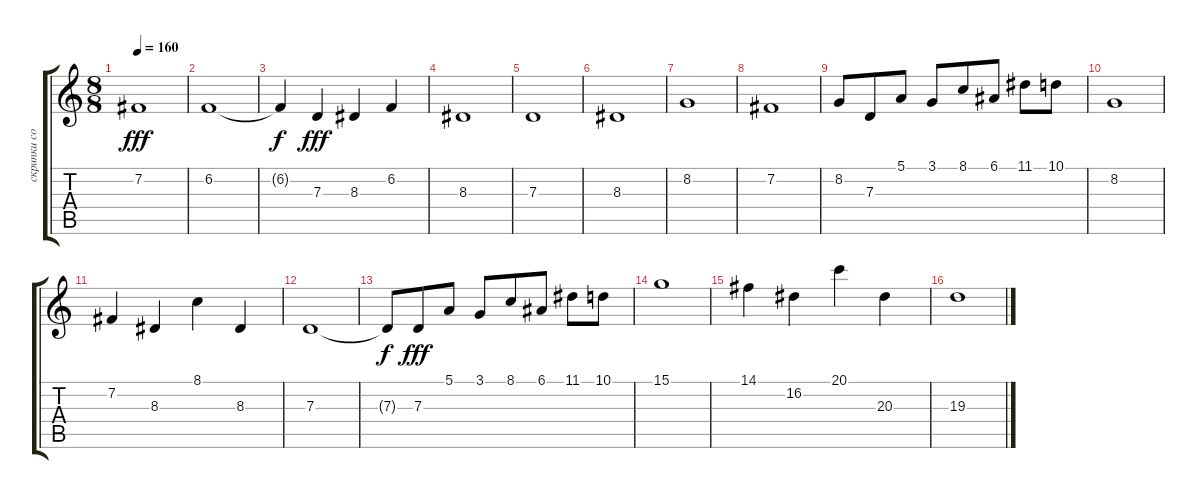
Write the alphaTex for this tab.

\track ("скрипки соло" "скрипки со") {instrument stringensemble1}
\staff {score tabs}
\tuning (E4 B3 G3 D3 A2 E2) {hide}
\ts (8 8)
\tempo 160
\clef g2
\ks c
7.2.1{dy fff} |
6.2.1 |
6.2{t}.4{dy f} 7.3.4{dy fff} 8.3.4 6.2.4 |
8.3.1 |
7.3.1 |
8.3.1 |
8.2.1 |
7.2.1 |
8.2.8 7.3.8 5.1.8 3.1.8 8.1.8 6.1.8 11.1.8 10.1.8 |
8.2.1 |
7.2.4 8.3.4 8.1.4 8.3.4 |
7.3.1 |
7.3{t}.8{dy f} 7.3.8{dy fff} 5.1.8 3.1.8 8.1.8 6.1.8 11.1.8 10.1.8 |
15.1.1 |
14.1.4 16.2.4 20.1.4 20.3.4 |
19.3.1
